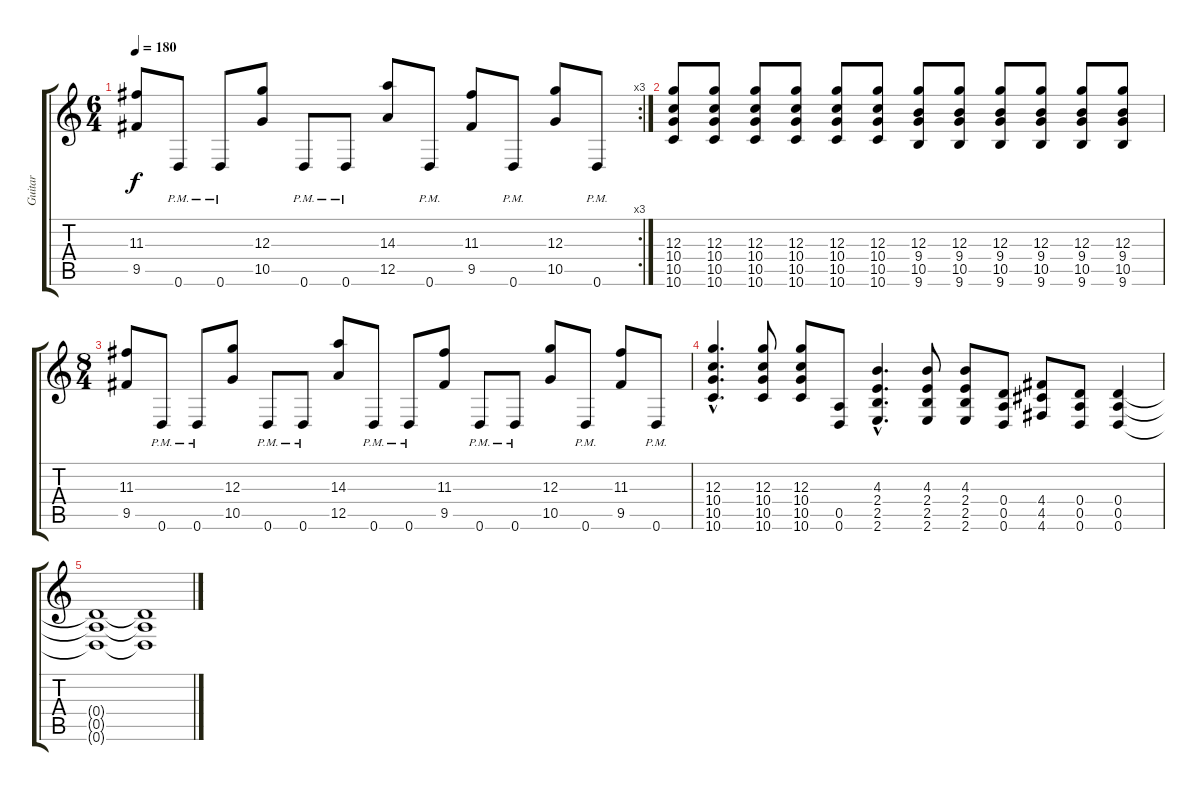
\track ("Guitar" "Guitar") {instrument distortionguitar}
\staff {score tabs}
\tuning (E4 B3 G3 D3 A2 D2) {hide}
\rc 3
\ts (6 4)
\tempo 180
\clef g2
\ks c
(11.3 9.5).8{dy f} 0.6{pm}.8 0.6{pm}.8 (12.3 10.5).8 0.6{pm}.8 0.6{pm}.8 (14.3 12.5).8 0.6{pm}.8 (11.3 9.5).8 0.6{pm}.8 (12.3 10.5).8 0.6{pm}.8 |
(12.3 10.4 10.5 10.6).8 (12.3 10.4 10.5 10.6).8 (12.3 10.4 10.5 10.6).8 (12.3 10.4 10.5 10.6).8 (12.3 10.4 10.5 10.6).8 (12.3 10.4 10.5 10.6).8 (12.3 9.4 10.5 9.6).8 (12.3 9.4 10.5 9.6).8 (12.3 9.4 10.5 9.6).8 (12.3 9.4 10.5 9.6).8 (12.3 9.4 10.5 9.6).8 (12.3 9.4 10.5 9.6).8 |
\ts (8 4)
(11.3 9.5).8 0.6{pm}.8 0.6{pm}.8 (12.3 10.5).8 0.6{pm}.8 0.6{pm}.8 (14.3 12.5).8 0.6{pm}.8 0.6{pm}.8 (11.3 9.5).8 0.6{pm}.8 0.6{pm}.8 (12.3 10.5).8 0.6{pm}.8 (11.3 9.5).8 0.6{pm}.8 |
(12.3{hac} 10.4{hac} 10.5{hac} 10.6{hac}).4{d} (12.3 10.4 10.5 10.6).8 (12.3 10.4 10.5 10.6).8 (0.5 0.6).8 (4.3{hac} 2.4{hac} 2.5{hac} 2.6{hac}).4{d} (4.3 2.4 2.5 2.6).8 (4.3 2.4 2.5 2.6).8 (0.4 0.5 0.6).8 (4.4 4.5 4.6).8 (0.4 0.5 0.6).8 (0.4 0.5 0.6).4 |
(0.4{t} 0.5{t} 0.6{t}).1 (0.4{t} 0.5{t} 0.6{t}).1
